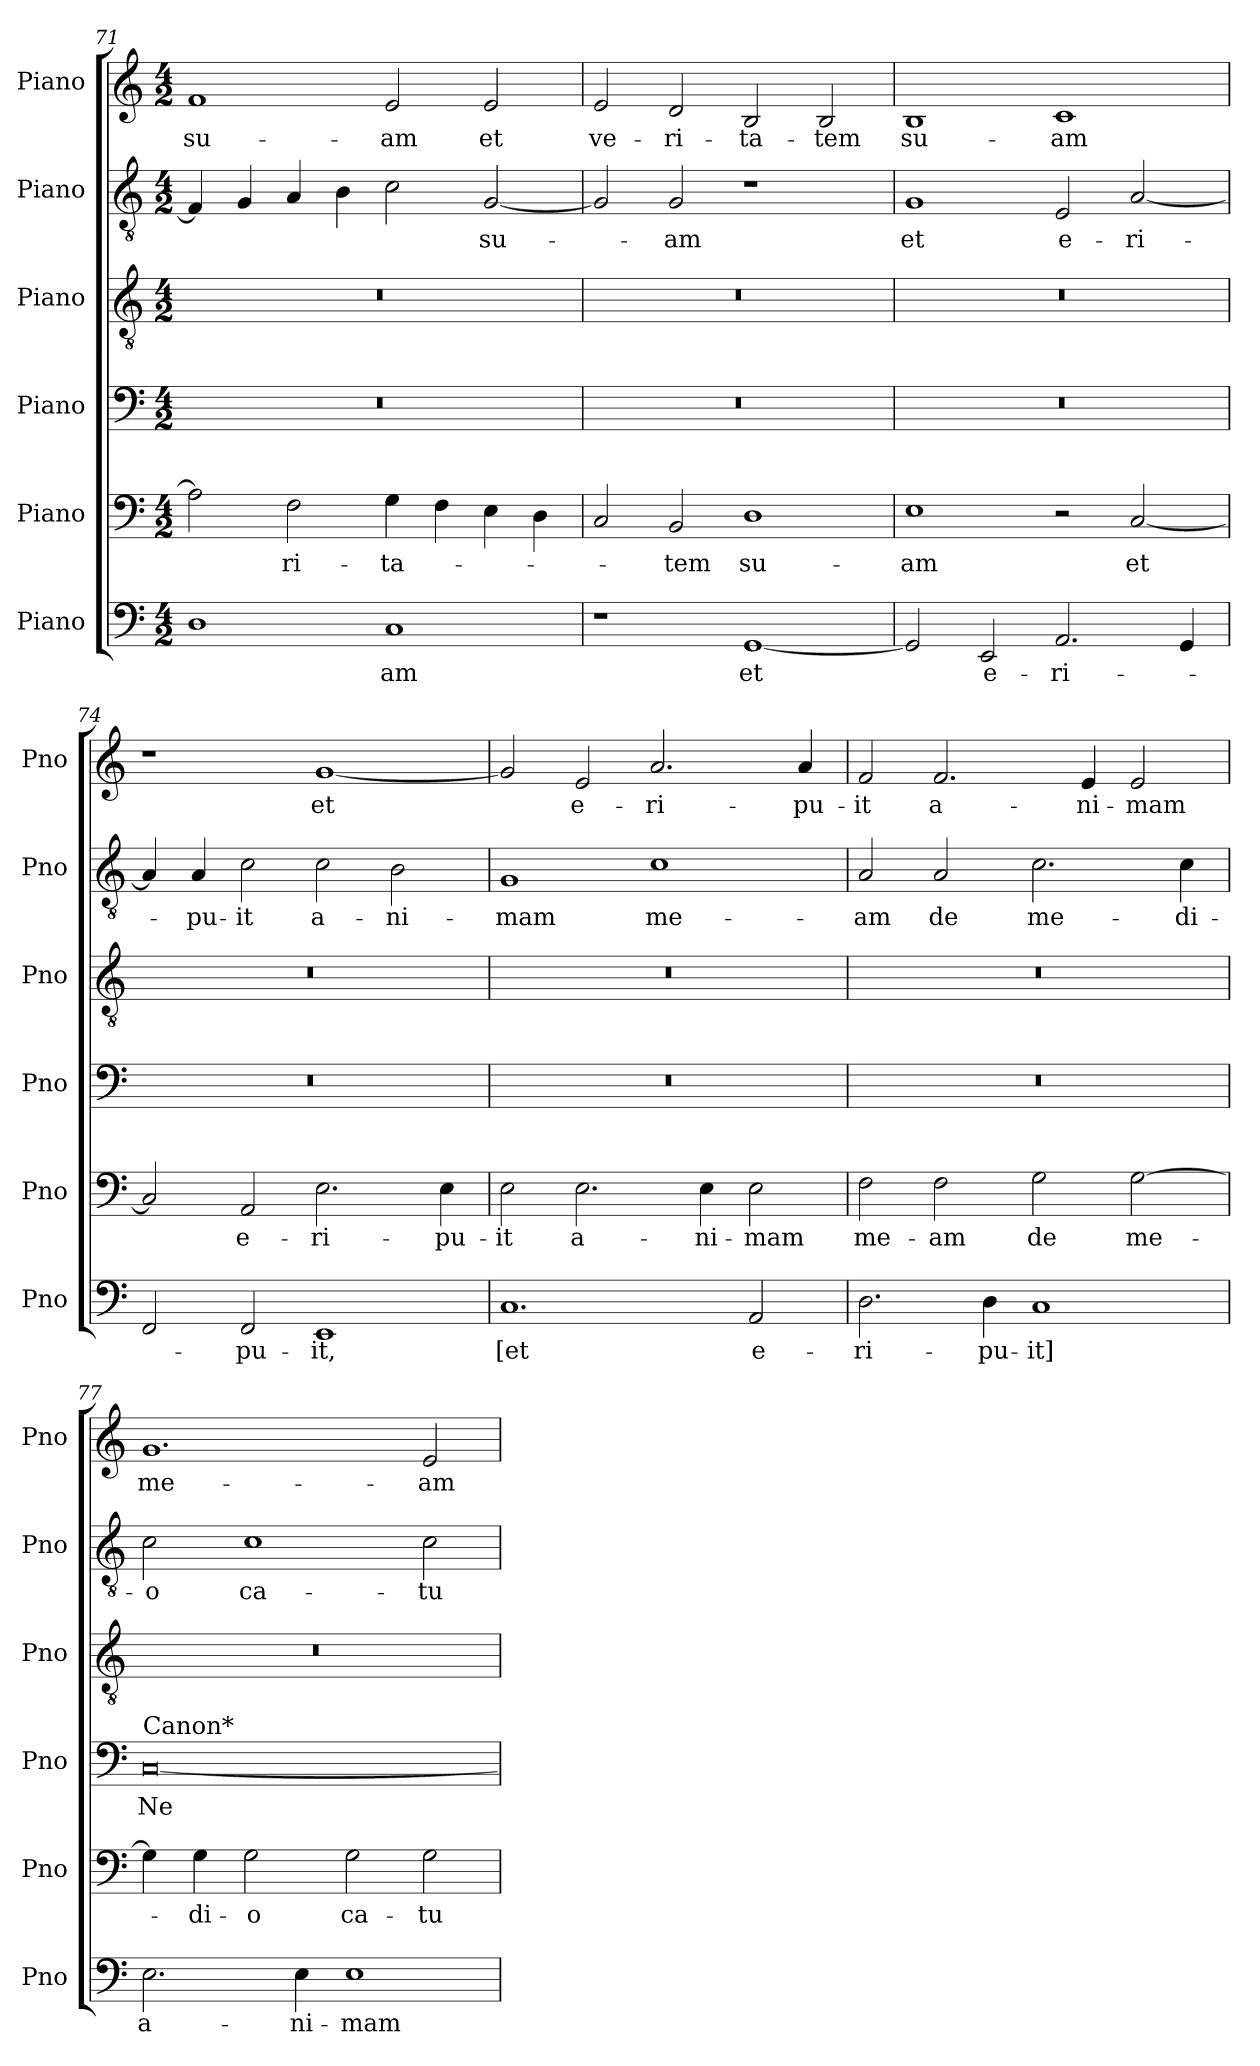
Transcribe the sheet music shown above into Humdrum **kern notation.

**kern	**text	**kern	**text	**kern	**text	**kern	**kern	**text	**kern	**text
*part6	*part6	*part5	*part5	*part4	*part4	*part3	*part2	*part2	*part1	*part1
*staff6	*staff6	*staff5	*staff5	*staff4	*staff4	*staff3	*staff2	*staff2	*staff1	*staff1
*I"Piano	*	*I"Piano	*	*I"Piano	*	*I"Piano	*I"Piano	*	*I"Piano	*
*I'Pno	*	*I'Pno	*	*I'Pno	*	*I'Pno	*I'Pno	*	*I'Pno	*
*clefF4	*	*clefF4	*	*clefF4	*	*clefGv2	*clefGv2	*	*clefG2	*
*k[]	*	*k[]	*	*k[]	*	*k[]	*k[]	*	*k[]	*
*M4/2	*	*M4/2	*	*M4/2	*	*M4/2	*M4/2	*	*M4/2	*
=71	=71	=71	=71	=71	=71	=71	=71	=71	=71	=71
!	!	!	!	!	!	!	!	!	!	!LO:LY:b
1D	.	2A\]	.	0r	.	0r	4F/]	.	1f	su­-
.	.	.	.	.	.	.	4G/	.	.	.
!	!	!	!LO:LY:b	!	!	!	!	!	!	!
.	.	2F\	-ri­-	.	.	.	4A/	.	.	.
.	.	.	.	.	.	.	4B\	.	.	.
!	!LO:LY:b	!	!LO:LY:b	!	!	!	!	!	!	!LO:LY:b
1C	-am	4G\	-ta-	.	.	.	2c\	.	2e/	-am
.	.	4F\	.	.	.	.	.	.	.	.
!	!	!	!	!	!	!	!	!LO:LY:b	!	!LO:LY:b
.	.	4E\	.	.	.	.	[2G/	su­-	2e/	et
.	.	4D\	.	.	.	.	.	.	.	.
!!LO:LB:g=z
=72	=72	=72	=72	=72	=72	=72	=72	=72	=72	=72
!	!	!	!	!	!	!	!	!	!	!LO:LY:b
1r	.	2C/	.	0r	.	0r	2G/]	.	2e/	ve-
!	!	!	!LO:LY:b	!	!	!	!	!LO:LY:b	!	!LO:LY:b
.	.	2BB/	-tem	.	.	.	2G/	-am	2d/	-ri-
!	!LO:LY:b	!	!LO:LY:b	!	!	!	!	!	!	!LO:LY:b
[1GG	et	1D	su­-	.	.	.	1r	.	2B/	-ta­-
!	!	!	!	!	!	!	!	!	!	!LO:LY:b
.	.	.	.	.	.	.	.	.	2B/	-tem
=73	=73	=73	=73	=73	=73	=73	=73	=73	=73	=73
!	!	!	!LO:LY:b	!	!	!	!	!LO:LY:b	!	!LO:LY:b
2GG/]	.	1E	-am	0r	.	0r	1G	et	1B	su­-
!	!LO:LY:b	!	!	!	!	!	!	!	!	!
2EE/	e-	.	.	.	.	.	.	.	.	.
!	!LO:LY:b	!	!	!	!	!	!	!LO:LY:b	!	!LO:LY:b
2.AA/	-ri­-	2r	.	.	.	.	2E/	e-	1c	-am
!	!	!	!LO:LY:b	!	!	!	!	!LO:LY:b	!	!
.	.	[2C/	et	.	.	.	[2A/	-ri-	.	.
4GG/	.	.	.	.	.	.	.	.	.	.
=74	=74	=74	=74	=74	=74	=74	=74	=74	=74	=74
2FF/	.	2C/]	.	0r	.	0r	4A/]	.	1r	.
!	!	!	!	!	!	!	!	!LO:LY:b	!	!
.	.	.	.	.	.	.	4A/	-pu-	.	.
!	!LO:LY:b	!	!LO:LY:b	!	!	!	!	!LO:LY:b	!	!
2FF/	-pu-	2AA/	e­-	.	.	.	2c\	-it	.	.
!	!LO:LY:b	!	!LO:LY:b	!	!	!	!	!LO:LY:b	!	!LO:LY:b
1EE	-it,	2.E\	-ri­-	.	.	.	2c\	a­-	[1g	et
!	!	!	!	!	!	!	!	!LO:LY:b	!	!
.	.	.	.	.	.	.	2B\	-ni-	.	.
!	!	!	!LO:LY:b	!	!	!	!	!	!	!
.	.	4E\	-pu­-	.	.	.	.	.	.	.
=75	=75	=75	=75	=75	=75	=75	=75	=75	=75	=75
!	!LO:LY:b	!	!LO:LY:b	!	!	!	!	!LO:LY:b	!	!
1.C	[et	2E\	-it	0r	.	0r	1G	-mam	2g/]	.
!	!	!	!LO:LY:b	!	!	!	!	!	!	!LO:LY:b
.	.	2.E\	a­-	.	.	.	.	.	2e/	e­-
!	!	!	!	!	!	!	!	!LO:LY:b	!	!LO:LY:b
.	.	.	.	.	.	.	1c	me-	2.a/	-ri­-
!	!	!	!LO:LY:b	!	!	!	!	!	!	!
.	.	4E\	-ni-	.	.	.	.	.	.	.
!	!LO:LY:b	!	!LO:LY:b	!	!	!	!	!	!	!
2AA/	e-	2E\	-mam	.	.	.	.	.	.	.
!	!	!	!	!	!	!	!	!	!	!LO:LY:b
.	.	.	.	.	.	.	.	.	4a/	-pu­-
=76	=76	=76	=76	=76	=76	=76	=76	=76	=76	=76
!	!LO:LY:b	!	!LO:LY:b	!	!	!	!	!LO:LY:b	!	!LO:LY:b
2.D\	-ri­-	2F\	me­-	0r	.	0r	2A/	-am	2f/	-it
!	!	!	!LO:LY:b	!	!	!	!	!LO:LY:b	!	!LO:LY:b
.	.	2F\	-am	.	.	.	2A/	de	2.f/	a­-
!	!LO:LY:b	!	!	!	!	!	!	!	!	!
4D\	-pu-	.	.	.	.	.	.	.	.	.
!	!LO:LY:b	!	!LO:LY:b	!	!	!	!	!LO:LY:b	!	!
1C	-it]	2G\	de	.	.	.	2.c\	me-	.	.
!	!	!	!	!	!	!	!	!	!	!LO:LY:b
.	.	.	.	.	.	.	.	.	4e/	-ni-
!	!	!	!LO:LY:b	!	!	!	!	!	!	!LO:LY:b
.	.	[2G\	me-	.	.	.	.	.	2e/	-mam
!	!	!	!	!	!	!	!	!LO:LY:b	!	!
.	.	.	.	.	.	.	4c\	-di-	.	.
=77	=77	=77	=77	=77	=77	=77	=77	=77	=77	=77
!	!	!	!	!LO:TX:a:t=Canon*	!	!	!	!	!	!
!	!LO:LY:b	!	!	!	!LO:LY:b	!	!	!LO:LY:b	!	!LO:LY:b
2.E\	a­-	4G\]	.	[0C	Ne	0r	2c\	-o	1.g	me­-
!	!	!	!LO:LY:b	!	!	!	!	!	!	!
.	.	4G\	-di-	.	.	.	.	.	.	.
!	!	!	!LO:LY:b	!	!	!	!	!LO:LY:b	!	!
.	.	2G\	-o	.	.	.	1c	ca­-	.	.
!	!LO:LY:b	!	!	!	!	!	!	!	!	!
4E\	-ni-	.	.	.	.	.	.	.	.	.
!	!LO:LY:b	!	!LO:LY:b	!	!	!	!	!	!	!
1E	-mam	2G\	ca-	.	.	.	.	.	.	.
!	!	!	!LO:LY:b	!	!	!	!	!LO:LY:b	!	!LO:LY:b
.	.	2G\	-tu-	.	.	.	2c\	-tu­-	2e/	-am
=	=	=	=	=	=	=	=	=	=	=
*-	*-	*-	*-	*-	*-	*-	*-	*-	*-	*-
